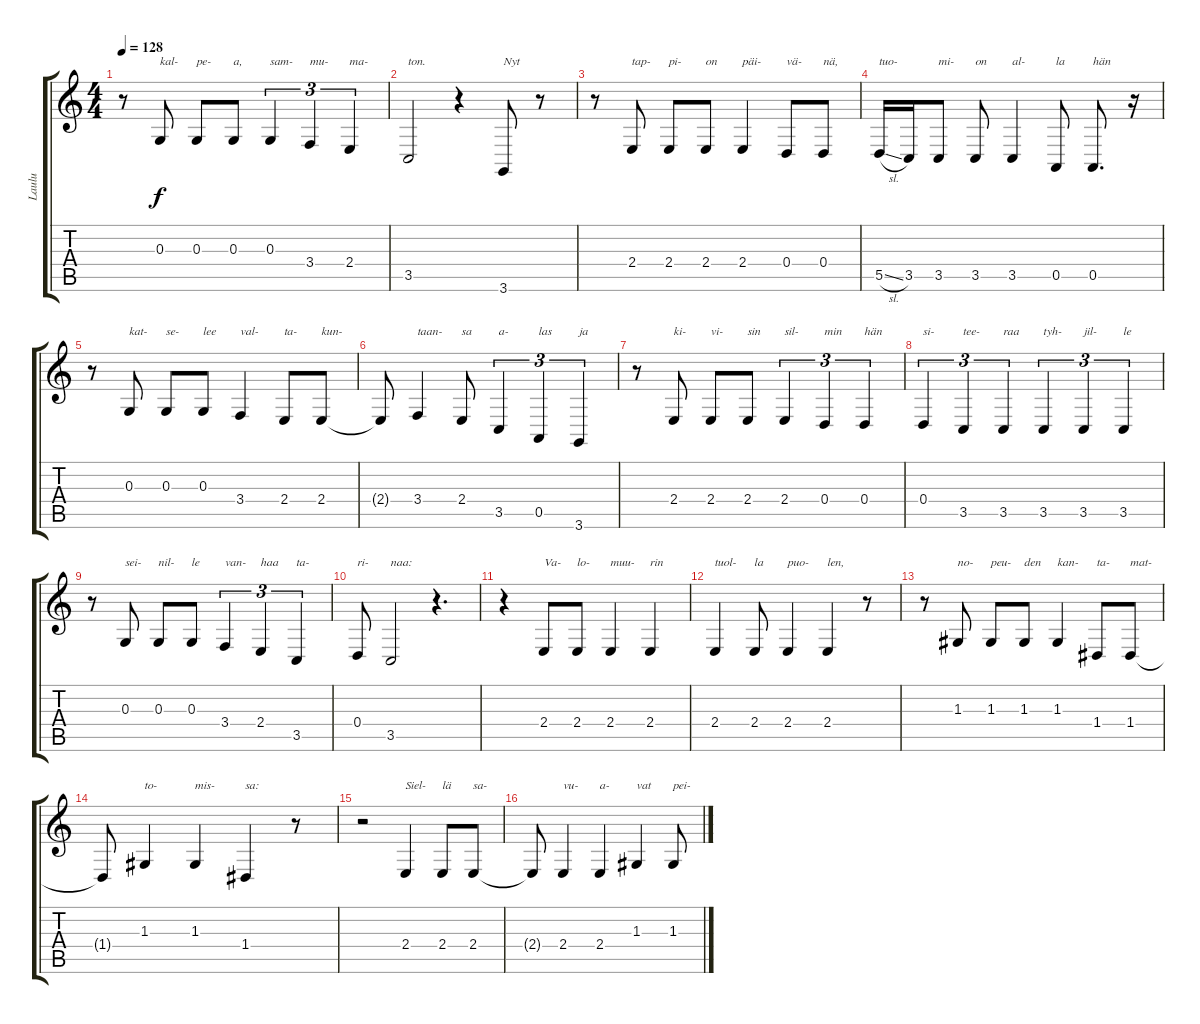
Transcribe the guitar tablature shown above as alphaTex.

\track ("Laulu" "Laulu") {instrument clarinet}
\staff {score tabs}
\tuning (E4 B3 G3 D3 A2 E2) {hide}
\ts (4 4)
\tempo 128
\clef g2
\ks aminor
r.8{dy f} 0.3.8{txt "kal-"} 0.3.8{txt "pe-"} 0.3.8{txt "a,"} 0.3.4{tu (3 2) txt "sam-"} 3.4.4{tu (3 2) txt "mu-"} 2.4.4{tu (3 2) txt "ma-"} |
3.5.2{txt "ton."} r.4 3.6.8{txt "Nyt"} r.8 |
r.8 2.4.8{txt "tap-"} 2.4.8{txt "pi-"} 2.4.8{txt "on"} 2.4.4{txt "päi-"} 0.4.8{txt "vä-"} 0.4.8{txt "nä,"} |
5.5{sl}.16{txt "tuo-"} 3.5.16 3.5.8{txt "mi-"} 3.5.8{txt "on"} 3.5.4{txt "al-"} 0.5.8{txt "la"} 0.5.8{d txt "hän"} r.16 |
r.8 0.3.8{txt "kat-"} 0.3.8{txt "se-"} 0.3.8{txt "lee"} 3.4.4{txt "val-"} 2.4.8{txt "ta-"} 2.4.8{txt "kun-"} |
2.4{t}.8 3.4.4{txt "taan-"} 2.4.8{txt "sa"} 3.5.4{tu (3 2) txt "a-"} 0.5.4{tu (3 2) txt "las"} 3.6.4{tu (3 2) txt "ja"} |
r.8 2.4.8{txt "ki-"} 2.4.8{txt "vi-"} 2.4.8{txt "sin"} 2.4.4{tu (3 2) txt "sil-"} 0.4.4{tu (3 2) txt "min"} 0.4.4{tu (3 2) txt "hän"} |
0.4.4{tu (3 2) txt "si-"} 3.5.4{tu (3 2) txt "tee-"} 3.5.4{tu (3 2) txt "raa"} 3.5.4{tu (3 2) txt "tyh-"} 3.5.4{tu (3 2) txt "jil-"} 3.5.4{tu (3 2) txt "le"} |
r.8 0.3.8{txt "sei-"} 0.3.8{txt "nil-"} 0.3.8{txt "le"} 3.4.4{tu (3 2) txt "van-"} 2.4.4{tu (3 2) txt "haa"} 3.5.4{tu (3 2) txt "ta-"} |
0.4.8{txt "ri-"} 3.5.2{txt "naa:"} r.4{d} |
r.4 2.4.8{txt "Va-"} 2.4.8{txt "lo-"} 2.4.4{txt "muu-"} 2.4.4{txt "rin"} |
2.4.4{txt "tuol-"} 2.4.8{txt "la"} 2.4.4{txt "puo-"} 2.4.4{txt "len,"} r.8 |
r.8 1.3.8{txt "no-"} 1.3.8{txt "peu-"} 1.3.8{txt "den"} 1.3.4{txt "kan-"} 1.4.8{txt "ta-"} 1.4.8{txt "mat-"} |
1.4{t}.8 1.3.4{txt "to-"} 1.3.4{txt "mis-"} 1.4.4{txt "sa:"} r.8 |
r.2 2.4.4{txt "Siel-"} 2.4.8{txt "lä"} 2.4.8{txt "sa-"} |
2.4{t}.8 2.4.4{txt "vu-"} 2.4.4{txt "a-"} 1.3.4{txt "vat"} 1.3.8{txt "pei-"}
